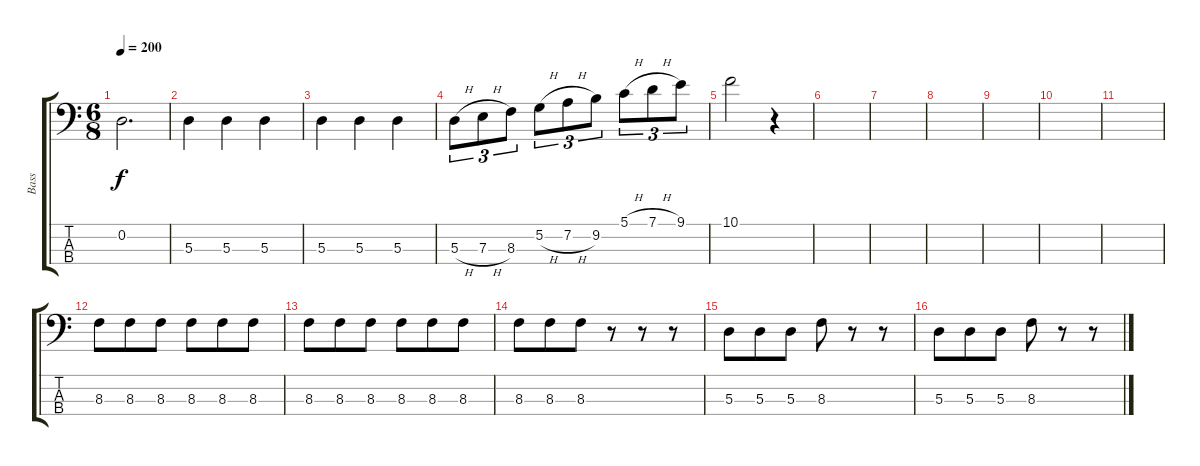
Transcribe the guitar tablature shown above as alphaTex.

\track ("Bass" "Bass") {instrument electricbassfinger}
\staff {score tabs}
\tuning (G2 D2 A1 E1) {hide}
\ts (6 8)
\tempo 200
\clef f4
\ks c
0.2.2{d dy f} |
5.3.4 5.3.4 5.3.4 |
5.3.4 5.3.4 5.3.4 |
5.3{h}.8{tu (3 2)} 7.3{h}.8{tu (3 2)} 8.3.8{tu (3 2)} 5.2{h}.8{tu (3 2)} 7.2{h}.8{tu (3 2)} 9.2.8{tu (3 2)} 5.1{h}.8{tu (3 2)} 7.1{h}.8{tu (3 2)} 9.1.8{tu (3 2)} |
10.1.2 r.4 |
|
|
|
|
|
|
8.3.8 8.3.8 8.3.8 8.3.8 8.3.8 8.3.8 |
8.3.8 8.3.8 8.3.8 8.3.8 8.3.8 8.3.8 |
8.3.8 8.3.8 8.3.8 r.8 r.8 r.8 |
5.3.8 5.3.8 5.3.8 8.3.8 r.8 r.8 |
5.3.8 5.3.8 5.3.8 8.3.8 r.8 r.8
